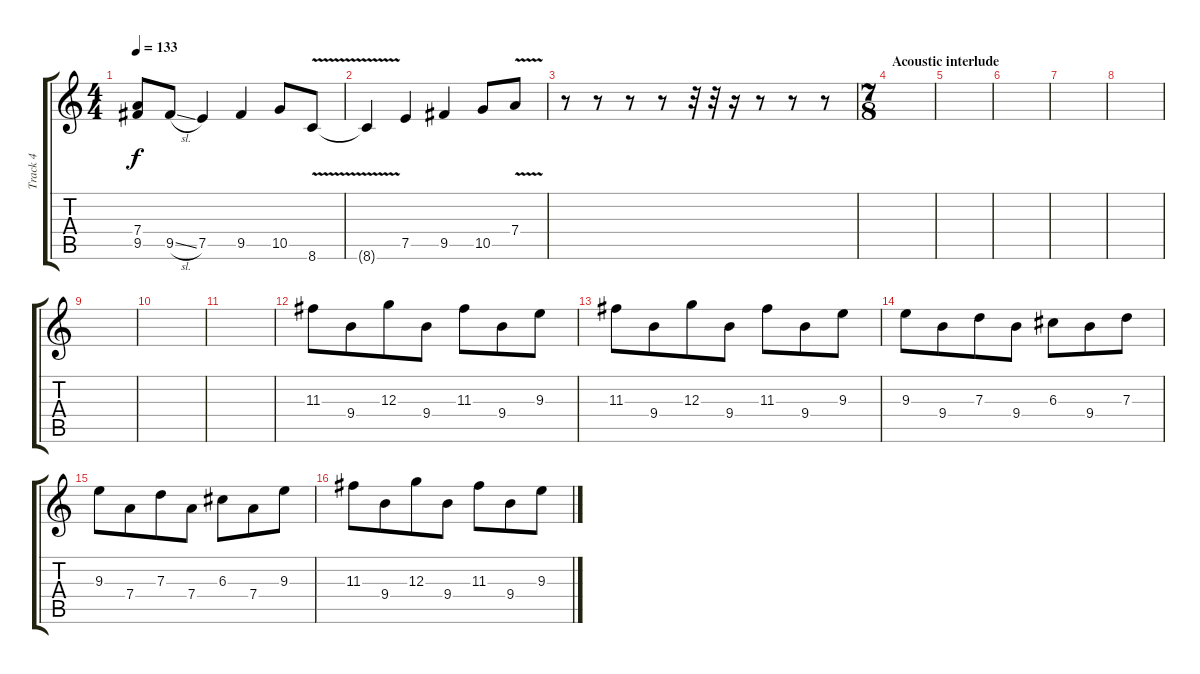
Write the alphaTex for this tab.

\track ("Track 4" "Track 4") {instrument distortionguitar}
\staff {score tabs}
\tuning (E4 B3 G3 D3 A2 E2) {hide}
\ts (4 4)
\tempo 133
\clef g2
\ks c
(7.4{t} 9.5{t}).8{dy f} 9.5{sl}.8 7.5.4 9.5.4 10.5.8 8.6{v}.8 |
8.6{t}.4 7.5.4 9.5.4 10.5.8 7.4{v}.8 |
r.8 r.8 r.8 r.8 r.32 r.32 r.16 r.8 r.8 r.8 |
\ts (7 8)
\section ("" "Acoustic interlude")
|
|
|
|
|
|
|
|
11.3.8{volume 10 instrument electricguitarjazz} 9.4.8 12.3.8 9.4.8 11.3.8 9.4.8 9.3.8 |
11.3.8 9.4.8 12.3.8 9.4.8 11.3.8 9.4.8 9.3.8 |
9.3.8 9.4.8 7.3.8 9.4.8 6.3.8 9.4.8 7.3.8 |
9.3.8 7.4.8 7.3.8 7.4.8 6.3.8 7.4.8 9.3.8 |
11.3.8{volume 10 instrument electricguitarjazz} 9.4.8 12.3.8 9.4.8 11.3.8 9.4.8 9.3.8
